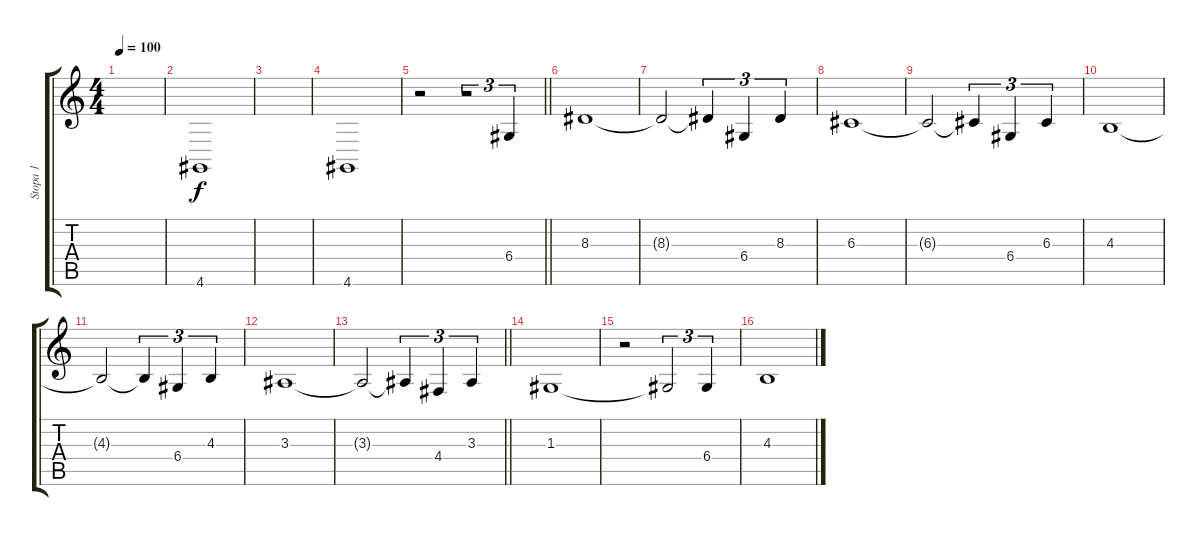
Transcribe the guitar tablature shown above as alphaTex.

\track ("Stopa 1" "Stopa 1") {instrument pad2warm}
\staff {score tabs}
\tuning (E4 B3 G3 D3 A2 E2) {hide}
\ts (4 4)
\tempo 100
\clef g2
\ks c
|
4.6.1 |
|
4.6.1 |
\barLineRight lightlight
r.2 r.2{tu (3 2) volume 16 instrument lead2sawtooth} 6.4.4{tu (3 2)} |
\section ("" "")
8.3.1 |
8.3{t}.2 8.3{t}.4{tu (3 2)} 6.4.4{tu (3 2)} 8.3.4{tu (3 2)} |
6.3.1 |
6.3{t}.2 6.3{t}.4{tu (3 2)} 6.4.4{tu (3 2)} 6.3.4{tu (3 2)} |
4.3.1 |
4.3{t}.2 4.3{t}.4{tu (3 2)} 6.4.4{tu (3 2)} 4.3.4{tu (3 2)} |
3.3.1 |
\barLineRight lightlight
3.3{t}.2 3.3{t}.4{tu (3 2)} 4.4.4{tu (3 2)} 3.3.4{tu (3 2)} |
1.3.1 |
r.2 1.3{t}.2{tu (3 2)} 6.4.4{tu (3 2)} |
4.3.1
